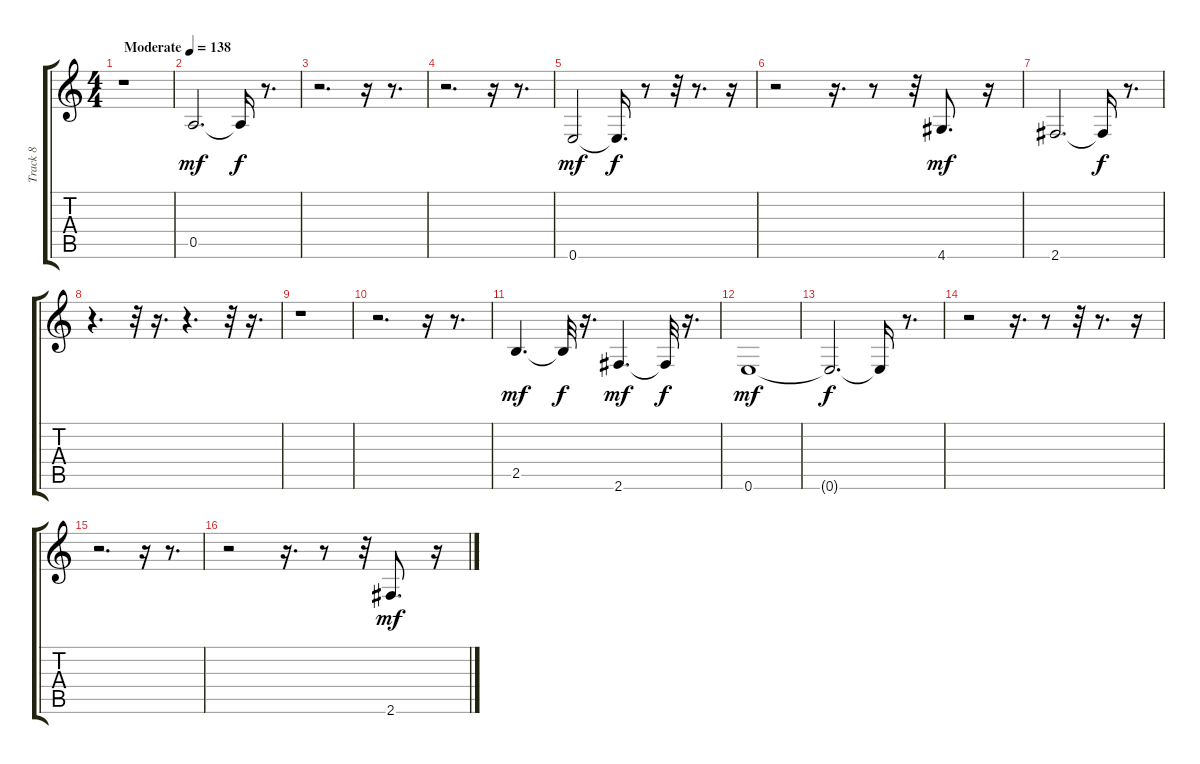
\track ("Track 8" "Track 8") {instrument electricbassfinger}
\staff {score tabs}
\tuning (E4 B3 G3 D3 A2 E2) {hide}
\ts (4 4)
\tempo (138 "Moderate")
\clef g2
\ks c
r.1{dy mf instrument electricbassfinger} |
0.5.2{d} 0.5{t}.16{dy f} r.8{d} |
r.2{d} r.16 r.8{d} |
r.2{d} r.16 r.8{d} |
0.6.2{dy mf} 0.6{t}.16{d dy f} r.8 r.32 r.8{d} r.16 |
r.2 r.16{d} r.8 r.32 4.6.8{d dy mf} r.16 |
2.6.2{d} 2.6{t}.16{dy f} r.8{d} |
r.4{d} r.32 r.16{d} r.4{d} r.32 r.16{d} |
r.1 |
r.2{d} r.16 r.8{d} |
2.5.4{d dy mf} 2.5{t}.32{dy f} r.16{d} 2.6.4{d dy mf} 2.6{t}.32{dy f} r.16{d} |
0.6.1{dy mf} |
0.6{t}.2{d dy f} 0.6{t}.16 r.8{d} |
r.2 r.16{d} r.8 r.32 r.8{d} r.16 |
r.2{d} r.16 r.8{d} |
r.2 r.16{d} r.8 r.32 2.6.8{d dy mf} r.16
